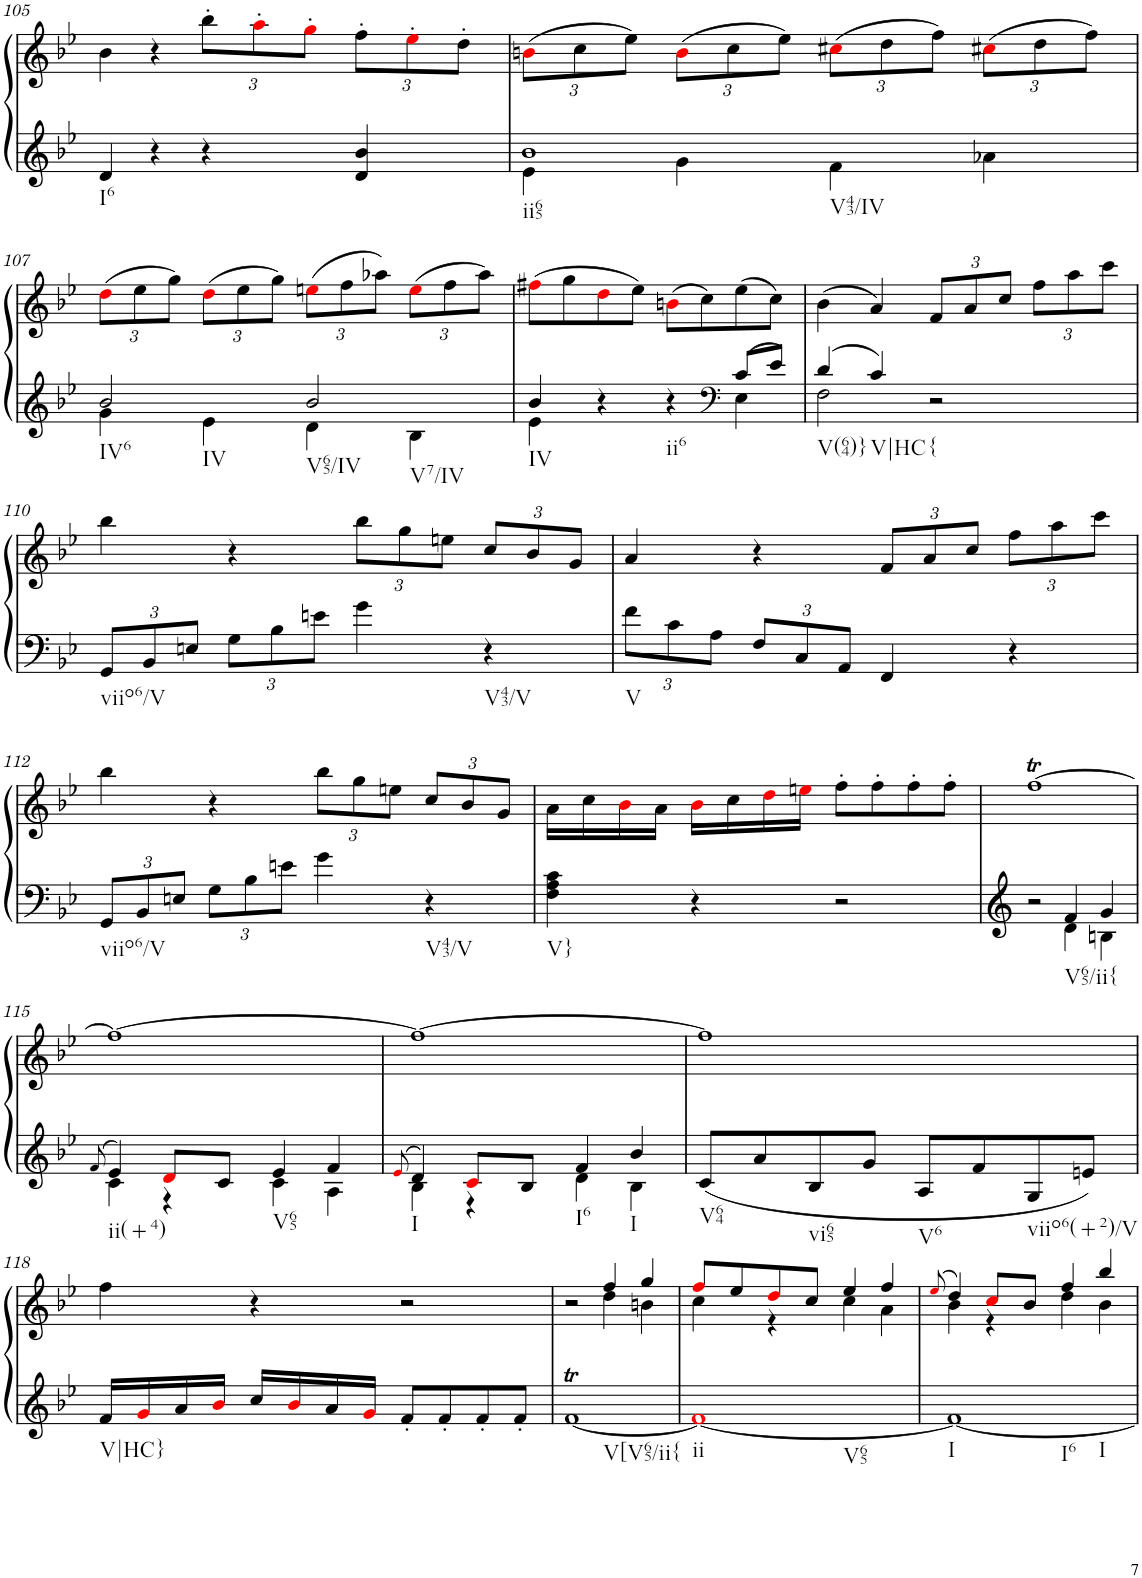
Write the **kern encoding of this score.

**kern	**kern
*part1	*part1
*staff2	*staff1
*I"Klavier linke Hand	*
!!LO:PB:g=z
*clefG2	*clefG2
*k[b-e-]	*k[b-e-]
*M2/2	*M2/2
*met(c|)	*met(c|)
=105	=105
!LO:TX:b:t=I6	!
4d/	4b-\
4r	4r
*	*Xbrackettup
4r	12bb-'\L
.	12aa'i\
.	12gg'i\J
4d/ 4b-/	12ff'\L
.	12ee-'i\
.	12dd'\J
=106	=106
*^	*
!LO:TX:b:t=ii65	!	!
!LO:TX:b:t=V43/IV	!	!
1b-	4e-\	(12bni\L
.	.	12cc\
.	.	12ee-\J)
.	4g\	(12bi\L
.	.	12cc\
.	.	12ee-\J)
.	4f\	(12cc#Xi\L
.	.	12dd\
.	.	12ff\J)
.	4a-X\	(12cc#Xi\L
.	.	12dd\
.	.	12ff\J)
!!LO:LB:g=z
=107	=107	=107
!LO:TX:b:t=IV6	!	!
!LO:TX:b:t=IV	!	!
2b-/	4g\	(12ddi\L
.	.	12ee-\
.	.	12gg\J)
.	4e-\	(12ddi\L
.	.	12ee-\
.	.	12gg\J)
!LO:TX:b:t=V65/IV	!	!
!LO:TX:b:t=V7/IV	!	!
2b-/	4d\	(12eeni\L
.	.	12ff\
.	.	12aa-X\J)
.	4B-\	(12eei\L
.	.	12ff\
.	.	12aa-\J)
=108	=108	=108
!LO:TX:b:t=IV	!	!
4b-/	4e-\	(8ff#Xi\L
.	.	8gg\
4r	2ryy	8ddi\
.	.	8ee-\J)
!LO:TX:b:t=ii6	!	!
4r	.	(8bni\L
.	.	8cc\)
*clefF4	*	*
8c/L	4E-\	(8ee-\
8e-/J	.	8cc\J)
=109	=109	=109
!LO:TX:b:t=V(64)}	!	!
4d/	2F\	(4b-\
!LO:TX:b:t=V|HC	!	!
4c/	.	4a/)
!LO:TX:b:t={	!	!
2r	2ryy	12f/L
.	.	12a/
.	.	12cc/J
.	.	12ff\L
.	.	12aa\
.	.	12ccc\J
*v	*v	*
!!LO:LB:g=z
=110	=110
*Xbrackettup	*
!LO:TX:b:t=viio6/V	!
12GG/L	4bb-\
12BB-/	.
12En/J	.
12G\L	4r
12B-\	.
12en\J	.
4g\	12bb-\L
.	12gg\
.	12een\J
!LO:TX:b:t=V43/V	!
4r	12cc/L
.	12b-/
.	12g/J
=111	=111
!LO:TX:b:t=V	!
12f\L	4a/
12c\	.
12A\J	.
12F/L	4r
12C/	.
12AA/J	.
4FF/	12f/L
.	12a/
.	12cc/J
4r	12ff\L
.	12aa\
.	12ccc\J
!!LO:LB:g=z
=112	=112
!LO:TX:b:t=viio6/V	!
12GG/L	4bb-\
12BB-/	.
12En/J	.
12G\L	4r
12B-\	.
12en\J	.
4g\	12bb-\L
.	12gg\
.	12een\J
!LO:TX:b:t=V43/V	!
4r	12cc/L
.	12b-/
.	12g/J
=113	=113
!LO:TX:b:t=V}	!
4F\ 4A\ 4c\	16a\LL
.	16cc\
.	16b-i\
.	16a\JJ
4r	16b-i\LL
.	16cc\
.	16ddi\
.	16eeni\JJ
2r	8ff'\L
.	8ff'\
.	8ff'\
.	8ff'\J
=114	=114
*^	*
2r	2ryy	[1ffT
!LO:TX:b:t=V65/ii{	!	!
4f/	4d\	.
4g/	4Bn\	.
!!LO:LB:g=z
=115	=115	=115
8qf/	.	.
!LO:TX:b:t=ii(+4)	!	!
4e-/	4c\	1ff_
8di/L	4r	.
8c/J	.	.
!LO:TX:b:t=V65	!	!
4e-/	4c\	.
4f/	4A\	.
=116	=116	=116
8qe-i/	.	.
!LO:TX:b:t=I	!	!
4d/	4B-\	1ff_
8ci/L	4r	.
8B-/J	.	.
!LO:TX:b:t=I6	!	!
4f/	4d\	.
!LO:TX:b:t=I	!	!
4b-/	4B-\	.
=117	=117	=117
!LO:TX:b:t=V64	!	!
*v	*v	*
8c/L	1ff]
8a/	.
!LO:TX:b:t=vi65	!
8B-/	.
8g/J	.
!LO:TX:b:t=V6	!
8A/L	.
8f/	.
!LO:TX:b:t=viio6(+2)/V	!
8G/	.
8en/J	.
!!LO:LB:g=z
=118	=118
!LO:TX:b:t=V|HC}	!
16f/LL	4ff\
16gi/	.
16a/	.
16b-i/JJ	.
16cc/LL	4r
16b-i/	.
16a/	.
16gi/JJ	.
8f'/L	2r
8f'/	.
8f'/	.
8f'/J	.
=119	=119
*	*^
!LO:TX:b:t=V[V65/ii{	!	!
[1fT	2r	2ryy
.	4ff/	4dd\
.	4gg/	4bn\
=120	=120	=120
!LO:TX:b:t=ii	!	!
!LO:TX:b:t=V65	!	!
1fi_	8ffi/L	4cc\
.	8ee-/	.
.	8ddi/	4r
.	8cc/J	.
.	4ee-/	4cc\
.	4ff/	4a\
=121	=121	=121
.	(>8qee-i/	.
!LO:TX:b:t=I	!	!
!LO:TX:b:t=I6	!	!
!LO:TX:b:t=I	!	!
1f_	4dd/)	4b-\
.	8cci/L	4r
.	8b-/J	.
.	4ff/	4dd\
.	4bb-/	4b-\
*	*v	*v
=	=
*-	*-
